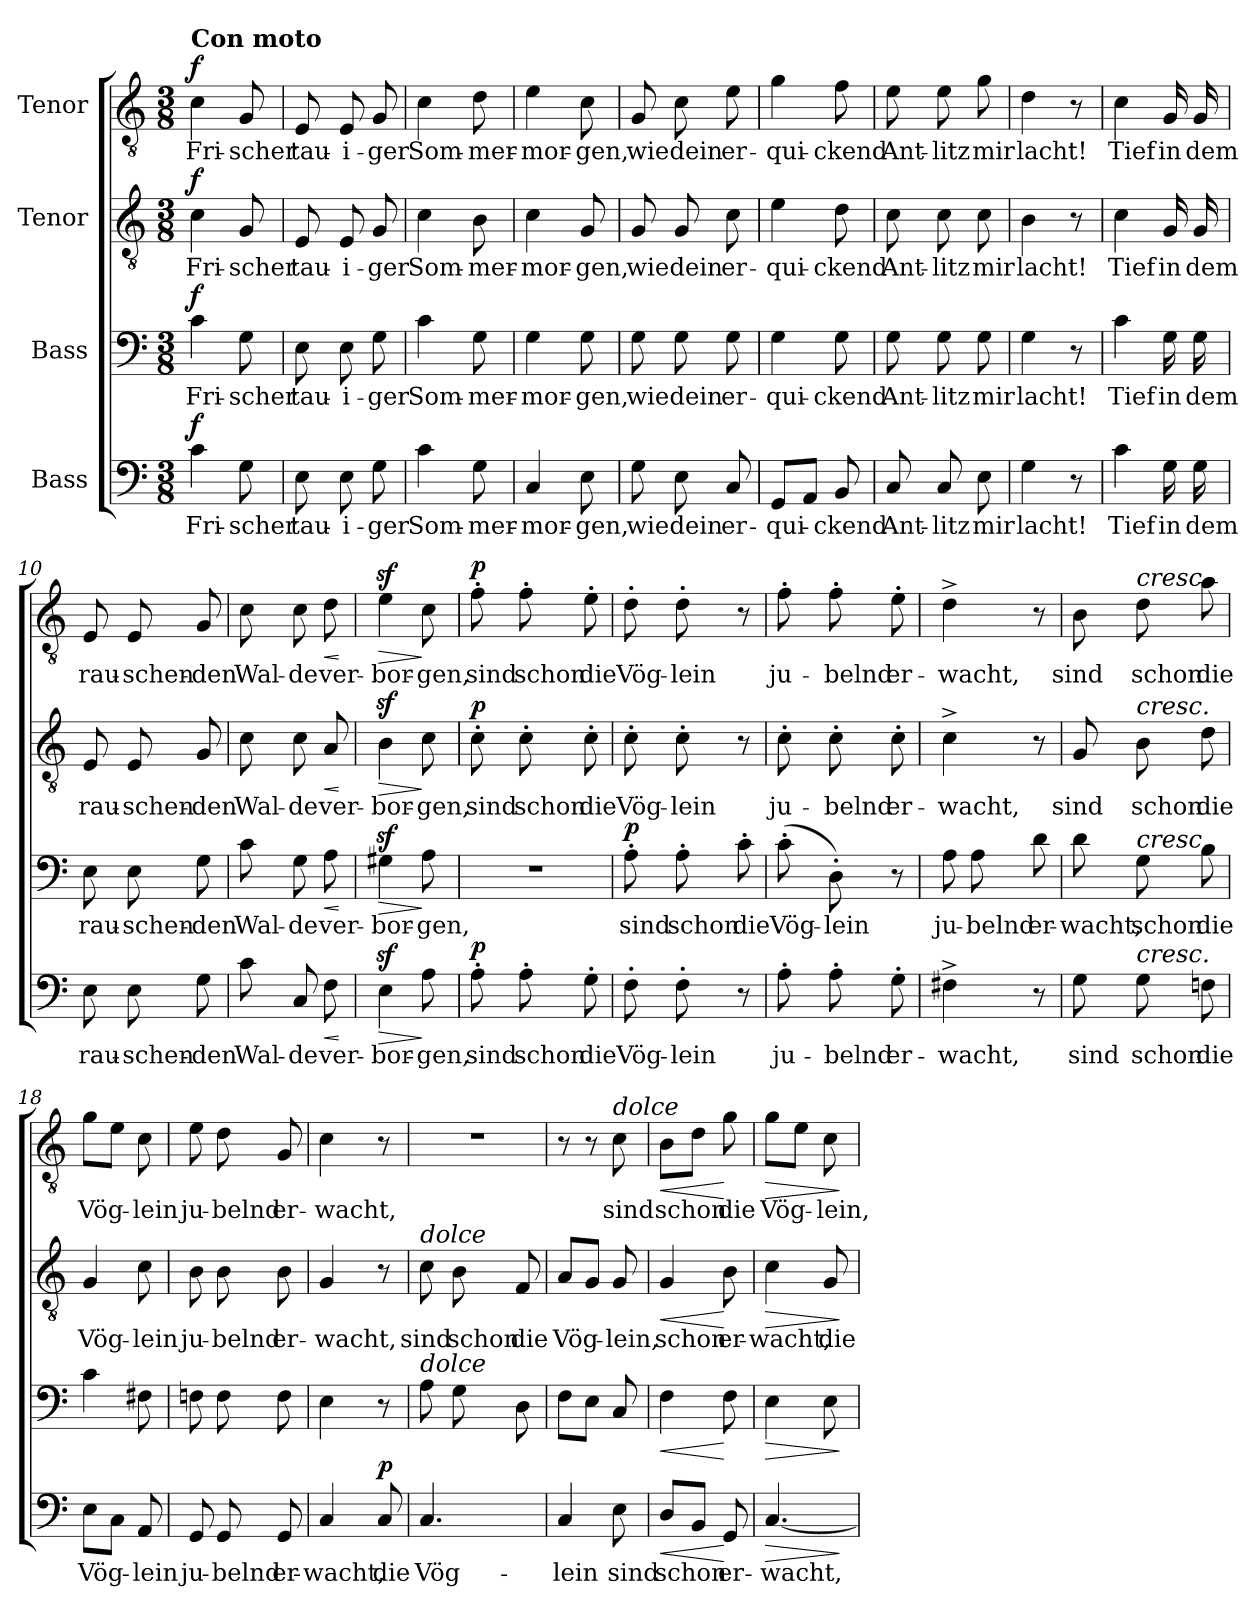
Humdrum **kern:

**kern	**text	**dynam	**kern	**text	**dynam	**kern	**text	**dynam	**kern	**text	**dynam
*part4	*part4	*part4	*part3	*part3	*part3	*part2	*part2	*part2	*part1	*part1	*part1
*staff4	*staff4	*staff4	*staff3	*staff3	*staff3	*staff2	*staff2	*staff2	*staff1	*staff1	*staff1
*I"Bass	*	*	*I"Bass	*	*	*I"Tenor	*	*	*I"Tenor	*	*
*clefF4	*	*	*clefF4	*	*	*clefGv2	*	*	*clefGv2	*	*
*k[]	*	*	*k[]	*	*	*k[]	*	*	*k[]	*	*
*M3/8	*	*	*M3/8	*	*	*M3/8	*	*	*M3/8	*	*
=1	=1	=1	=1	=1	=1	=1	=1	=1	=1	=1	=1
!	!	!	!	!	!	!	!	!	!LO:TX:a:B:t=Con moto	!	!
!	!LO:LY:b	!LO:DY:a	!	!LO:LY:b	!LO:DY:a	!	!LO:LY:b	!LO:DY:a	!	!LO:LY:b	!LO:DY:a
4c\	Fri-	f	4c\	Fri-	f	4c\	Fri-	f	4c\	Fri-	f
!	!LO:LY:b	!	!	!LO:LY:b	!	!	!LO:LY:b	!	!	!LO:LY:b	!
8G\	-scher	.	8G\	-scher	.	8G/	-scher	.	8G/	-scher	.
=2	=2	=2	=2	=2	=2	=2	=2	=2	=2	=2	=2
!	!LO:LY:b	!	!	!LO:LY:b	!	!	!LO:LY:b	!	!	!LO:LY:b	!
8E\	tau-	.	8E\	tau-	.	8E/	tau-	.	8E/	tau-	.
!	!LO:LY:b	!	!	!LO:LY:b	!	!	!LO:LY:b	!	!	!LO:LY:b	!
8E\	-i-	.	8E\	-i-	.	8E/	-i-	.	8E/	-i-	.
!	!LO:LY:b	!	!	!LO:LY:b	!	!	!LO:LY:b	!	!	!LO:LY:b	!
8G\	-ger	.	8G\	-ger	.	8G/	-ger	.	8G/	-ger	.
=3	=3	=3	=3	=3	=3	=3	=3	=3	=3	=3	=3
!	!LO:LY:b	!	!	!LO:LY:b	!	!	!LO:LY:b	!	!	!LO:LY:b	!
4c\	Som-	.	4c\	Som-	.	4c\	Som-	.	4c\	Som-	.
!	!LO:LY:b	!	!	!LO:LY:b	!	!	!LO:LY:b	!	!	!LO:LY:b	!
8G\	-mer-	.	8G\	-mer-	.	8B\	-mer-	.	8d\	-mer-	.
=4	=4	=4	=4	=4	=4	=4	=4	=4	=4	=4	=4
!	!LO:LY:b	!	!	!LO:LY:b	!	!	!LO:LY:b	!	!	!LO:LY:b	!
4C/	-mor-	.	4G\	-mor-	.	4c\	-mor-	.	4e\	-mor-	.
!	!LO:LY:b	!	!	!LO:LY:b	!	!	!LO:LY:b	!	!	!LO:LY:b	!
8E\	-gen,	.	8G\	-gen,	.	8G/	-gen,	.	8c\	-gen,	.
=5	=5	=5	=5	=5	=5	=5	=5	=5	=5	=5	=5
!	!LO:LY:b	!	!	!LO:LY:b	!	!	!LO:LY:b	!	!	!LO:LY:b	!
8G\	wie	.	8G\	wie	.	8G/	wie	.	8G/	wie	.
!	!LO:LY:b	!	!	!LO:LY:b	!	!	!LO:LY:b	!	!	!LO:LY:b	!
8E\	dein	.	8G\	dein	.	8G/	dein	.	8c\	dein	.
!	!LO:LY:b	!	!	!LO:LY:b	!	!	!LO:LY:b	!	!	!LO:LY:b	!
8C/	er-	.	8G\	er-	.	8c\	er-	.	8e\	er-	.
!!LO:LB:g=z
=6	=6	=6	=6	=6	=6	=6	=6	=6	=6	=6	=6
!	!LO:LY:b	!	!	!LO:LY:b	!	!	!LO:LY:b	!	!	!LO:LY:b	!
8GG/L	-qui-	.	4G\	-qui-	.	4e\	-qui-	.	4g\	-qui-	.
8AA/J	.	.	.	.	.	.	.	.	.	.	.
!	!LO:LY:b	!	!	!LO:LY:b	!	!	!LO:LY:b	!	!	!LO:LY:b	!
8BB/	-ckend	.	8G\	-ckend	.	8d\	-ckend	.	8f\	-ckend	.
=7	=7	=7	=7	=7	=7	=7	=7	=7	=7	=7	=7
!	!LO:LY:b	!	!	!LO:LY:b	!	!	!LO:LY:b	!	!	!LO:LY:b	!
8C/	Ant-	.	8G\	Ant-	.	8c\	Ant-	.	8e\	Ant-	.
!	!LO:LY:b	!	!	!LO:LY:b	!	!	!LO:LY:b	!	!	!LO:LY:b	!
8C/	-litz	.	8G\	-litz	.	8c\	-litz	.	8e\	-litz	.
!	!LO:LY:b	!	!	!LO:LY:b	!	!	!LO:LY:b	!	!	!LO:LY:b	!
8E\	mir	.	8G\	mir	.	8c\	mir	.	8g\	mir	.
=8	=8	=8	=8	=8	=8	=8	=8	=8	=8	=8	=8
!	!LO:LY:b	!	!	!LO:LY:b	!	!	!LO:LY:b	!	!	!LO:LY:b	!
4G\	lacht!	.	4G\	lacht!	.	4B\	lacht!	.	4d\	lacht!	.
8r	.	.	8r	.	.	8r	.	.	8r	.	.
=9	=9	=9	=9	=9	=9	=9	=9	=9	=9	=9	=9
!	!LO:LY:b	!	!	!LO:LY:b	!	!	!LO:LY:b	!	!	!LO:LY:b	!
4c\	Tief	.	4c\	Tief	.	4c\	Tief	.	4c\	Tief	.
!	!LO:LY:b	!	!	!LO:LY:b	!	!	!LO:LY:b	!	!	!LO:LY:b	!
16G\	in	.	16G\	in	.	16G/	in	.	16G/	in	.
!	!LO:LY:b	!	!	!LO:LY:b	!	!	!LO:LY:b	!	!	!LO:LY:b	!
16G\	dem	.	16G\	dem	.	16G/	dem	.	16G/	dem	.
=10	=10	=10	=10	=10	=10	=10	=10	=10	=10	=10	=10
!	!LO:LY:b	!	!	!LO:LY:b	!	!	!LO:LY:b	!	!	!LO:LY:b	!
8E\	rau-	.	8E\	rau-	.	8E/	rau-	.	8E/	rau-	.
!	!LO:LY:b	!	!	!LO:LY:b	!	!	!LO:LY:b	!	!	!LO:LY:b	!
8E\	-schen-	.	8E\	-schen-	.	8E/	-schen-	.	8E/	-schen-	.
!	!LO:LY:b	!	!	!LO:LY:b	!	!	!LO:LY:b	!	!	!LO:LY:b	!
8G\	-den	.	8G\	-den	.	8G/	-den	.	8G/	-den	.
=11	=11	=11	=11	=11	=11	=11	=11	=11	=11	=11	=11
!	!LO:LY:b	!	!	!LO:LY:b	!	!	!LO:LY:b	!	!	!LO:LY:b	!
8c\	Wal-	.	8c\	Wal-	.	8c\	Wal-	.	8c\	Wal-	.
!	!LO:LY:b	!	!	!LO:LY:b	!	!	!LO:LY:b	!	!	!LO:LY:b	!
8C/	-de	.	8G\	-de	.	8c\	-de	.	8c\	-de	.
!	!LO:LY:b	!LO:HP:b	!	!LO:LY:b	!LO:HP:b	!	!LO:LY:b	!LO:HP:b	!	!LO:LY:b	!LO:HP:b
8F\	ver-	<	8A\	ver-	<	8A/	ver-	<	8d\	ver-	<
.	.	[	.	.	[	.	.	[	.	.	[
!!LO:LB:g=z
=12	=12	=12	=12	=12	=12	=12	=12	=12	=12	=12	=12
!	!LO:LY:b	!LO:HP:b	!	!LO:LY:b	!LO:HP:b	!	!LO:LY:b	!LO:HP:b	!	!LO:LY:b	!LO:HP:b
4Ez>\	-bor-	>	4G#Xz>\	-bor-	>	4Bz>\	-bor-	>	4ez>\	-bor-	>
!	!LO:LY:b	!	!	!LO:LY:b	!	!	!LO:LY:b	!	!	!LO:LY:b	!
8A\	-gen,	]	8A\	-gen,	]	8c\	-gen,	]	8c\	-gen,	]
=13	=13	=13	=13	=13	=13	=13	=13	=13	=13	=13	=13
!	!LO:LY:b	!LO:DY:a	!	!	!	!	!LO:LY:b	!LO:DY:a	!	!LO:LY:b	!LO:DY:a
8A'\	sind	p	4.r	.	.	8c'\	sind	p	8f'\	sind	p
!	!LO:LY:b	!	!	!	!	!	!LO:LY:b	!	!	!LO:LY:b	!
8A'\	schon	.	.	.	.	8c'\	schon	.	8f'\	schon	.
!	!LO:LY:b	!	!	!	!	!	!LO:LY:b	!	!	!LO:LY:b	!
8G'\	die	.	.	.	.	8c'\	die	.	8e'\	die	.
=14	=14	=14	=14	=14	=14	=14	=14	=14	=14	=14	=14
!	!LO:LY:b	!	!	!LO:LY:b	!LO:DY:a	!	!LO:LY:b	!	!	!LO:LY:b	!
8F'\	Vög-	.	8A'\	sind	p	8c'\	Vög-	.	8d'\	Vög-	.
!	!LO:LY:b	!	!	!LO:LY:b	!	!	!LO:LY:b	!	!	!LO:LY:b	!
8F'\	-lein	.	8A'\	schon	.	8c'\	-lein	.	8d'\	-lein	.
!	!	!	!	!LO:LY:b	!	!	!	!	!	!	!
8r	.	.	8c'\	die	.	8r	.	.	8r	.	.
=15	=15	=15	=15	=15	=15	=15	=15	=15	=15	=15	=15
!	!LO:LY:b	!	!	!LO:LY:b	!	!	!LO:LY:b	!	!	!LO:LY:b	!
8A'\	ju-	.	(8c'\	Vög-	.	8c'\	ju-	.	8f'\	ju-	.
!	!LO:LY:b	!	!	!LO:LY:b	!	!	!LO:LY:b	!	!	!LO:LY:b	!
8A'\	-belnd	.	8D'\)	-lein	.	8c'\	-belnd	.	8f'\	-belnd	.
!	!LO:LY:b	!	!	!	!	!	!LO:LY:b	!	!	!LO:LY:b	!
8G'\	er-	.	8r	.	.	8c'\	er-	.	8e'\	er-	.
=16	=16	=16	=16	=16	=16	=16	=16	=16	=16	=16	=16
!	!LO:LY:b	!	!	!LO:LY:b	!	!	!LO:LY:b	!	!	!LO:LY:b	!
4F#X^\	-wacht,	.	8A\	ju-	.	4c^\	-wacht,	.	4d^\	-wacht,	.
!	!	!	!	!LO:LY:b	!	!	!	!	!	!	!
.	.	.	8A\	-belnd	.	.	.	.	.	.	.
!	!	!	!	!LO:LY:b	!	!	!	!	!	!	!
8r	.	.	8d\	er-	.	8r	.	.	8r	.	.
!!LO:PB:g=z
=17	=17	=17	=17	=17	=17	=17	=17	=17	=17	=17	=17
!	!LO:LY:b	!	!	!LO:LY:b	!	!	!LO:LY:b	!	!	!LO:LY:b	!
8G\	sind	.	8d\	-wacht,	.	8G/	sind	.	8B\	sind	.
!	!	!	!	!	!	!	!	!	!LO:TX:a:i:t=cresc.	!	!
!	!	!	!	!	!	!LO:TX:a:i:t=cresc.	!	!	!	!	!
!	!	!	!LO:TX:a:i:t=cresc.	!	!	!	!	!	!	!	!
!LO:TX:a:i:t=cresc.	!	!	!	!	!	!	!	!	!	!	!
!	!LO:LY:b	!	!	!LO:LY:b	!	!	!LO:LY:b	!	!	!LO:LY:b	!
8G\	schon	.	8G\	schon	.	8B\	schon	.	8d\	schon	.
!	!LO:LY:b	!	!	!LO:LY:b	!	!	!LO:LY:b	!	!	!LO:LY:b	!
8Fn\	die	.	8B\	die	.	8d\	die	.	8a\	die	.
=18	=18	=18	=18	=18	=18	=18	=18	=18	=18	=18	=18
!	!LO:LY:b	!	!	!	!	!	!LO:LY:b	!	!	!LO:LY:b	!
8E\L	Vög-	.	4c\	.	.	4G/	Vög-	.	8g\L	Vög-	.
8C\J	.	.	.	.	.	.	.	.	8e\J	.	.
!	!LO:LY:b	!	!	!	!	!	!LO:LY:b	!	!	!LO:LY:b	!
8AA/	-lein	.	8F#X\	.	.	8c\	-lein	.	8c\	-lein	.
=19	=19	=19	=19	=19	=19	=19	=19	=19	=19	=19	=19
!	!LO:LY:b	!	!	!	!	!	!LO:LY:b	!	!	!LO:LY:b	!
8GG/	ju-	.	8Fn\	.	.	8B\	ju-	.	8e\	ju-	.
!	!LO:LY:b	!	!	!	!	!	!LO:LY:b	!	!	!LO:LY:b	!
8GG/	-belnd	.	8F\	.	.	8B\	-belnd	.	8d\	-belnd	.
!	!LO:LY:b	!	!	!	!	!	!LO:LY:b	!	!	!LO:LY:b	!
8GG/	er-	.	8F\	.	.	8B\	er-	.	8G/	er-	.
=20	=20	=20	=20	=20	=20	=20	=20	=20	=20	=20	=20
!	!LO:LY:b	!	!	!	!	!	!LO:LY:b	!	!	!LO:LY:b	!
4C/	-wacht,	.	4E\	.	.	4G/	-wacht,	.	4c\	-wacht,	.
!	!LO:LY:b	!LO:DY:a	!	!	!	!	!	!	!	!	!
8C/	die	p	8r	.	.	8r	.	.	8r	.	.
=21	=21	=21	=21	=21	=21	=21	=21	=21	=21	=21	=21
!	!	!	!	!	!	!LO:TX:a:i:t=dolce	!	!	!	!	!
!	!	!	!LO:TX:a:i:t=dolce	!	!	!	!	!	!	!	!
!	!LO:LY:b	!	!	!	!	!	!LO:LY:b	!	!	!	!
4.C/	Vög-	.	8A\	.	.	8c\	sind	.	4.r	.	.
!	!	!	!	!	!	!	!LO:LY:b	!	!	!	!
.	.	.	8G\	.	.	8B\	schon	.	.	.	.
!	!	!	!	!	!	!	!LO:LY:b	!	!	!	!
.	.	.	8D\	.	.	8F/	die	.	.	.	.
=22	=22	=22	=22	=22	=22	=22	=22	=22	=22	=22	=22
!	!LO:LY:b	!	!	!	!	!	!LO:LY:b	!	!	!	!
4C/	-lein	.	8F\L	.	.	8A/L	Vög-	.	8r	.	.
.	.	.	8E\J	.	.	8G/J	.	.	8r	.	.
!	!	!	!	!	!	!	!	!	!LO:TX:a:i:t=dolce	!	!
!	!LO:LY:b	!	!	!	!	!	!LO:LY:b	!	!	!LO:LY:b	!
8E\	sind	.	8C/	.	.	8G/	-lein,	.	8c\	sind	.
!!LO:LB:g=z
=23	=23	=23	=23	=23	=23	=23	=23	=23	=23	=23	=23
!	!LO:LY:b	!LO:HP:b	!	!	!LO:HP:b	!	!LO:LY:b	!LO:HP:b	!	!LO:LY:b	!LO:HP:b
8D/L	schon	<	4F\	.	<	4G/	schon	<	8B\L	schon	<
8BB/J	.	.	.	.	.	.	.	.	8d\J	.	.
!	!LO:LY:b	!	!	!	!	!	!LO:LY:b	!	!	!LO:LY:b	!
8GG/	er-	[	8F\	.	[	8B\	er-	[	8g\	die	[
=24	=24	=24	=24	=24	=24	=24	=24	=24	=24	=24	=24
!	!LO:LY:b	!LO:HP:b	!	!	!LO:HP:b	!	!LO:LY:b	!LO:HP:b	!	!LO:LY:b	!LO:HP:b
[4.C/	-wacht,	>	4E\	.	>	4c\	-wacht,	>	8g\L	Vög-	>
.	.	.	.	.	.	.	.	.	8e\J	.	.
!	!	!	!	!	!	!	!LO:LY:b	!	!	!LO:LY:b	!
.	.	.	8E\	.	.	8G/	die	.	8c\	-lein,	.
.	.	]	.	.	]	.	.	]	.	.	]
=	=	=	=	=	=	=	=	=	=	=	=
*-	*-	*-	*-	*-	*-	*-	*-	*-	*-	*-	*-
